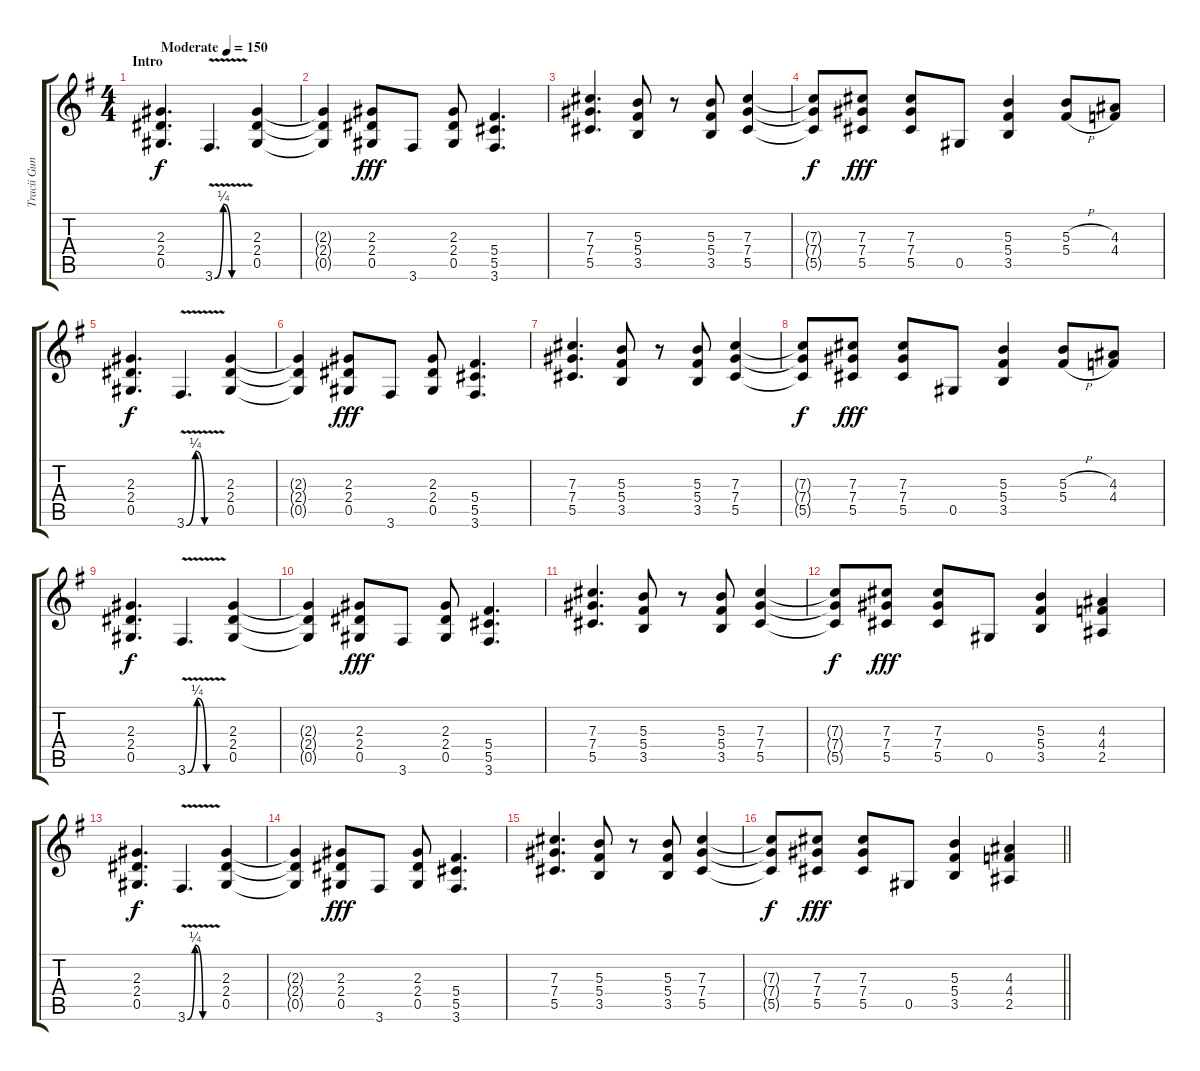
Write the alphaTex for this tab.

\track ("Tracii Guns - Rhytm Guitar" "Tracii Gun") {instrument distortionguitar}
\staff {score tabs}
\tuning (Eb4 Bb3 Gb3 Db3 Ab2 Eb2) {hide}
\ts (4 4)
\section ("" "Intro")
\tempo (150 "Moderate")
\clef g2
\ks g
(2.3 2.4 0.5).4{d dy f instrument distortionguitar} 3.6{be (custom 0 0 15 1 30 0 60 0) v}.4{d} (2.3 2.4 0.5).4 |
(2.3{t} 2.4{t} 0.5{t}).4 (2.3 2.4 0.5).8{dy fff} 3.6.8 (2.3 2.4 0.5).8 (5.4 5.5 3.6).4{d} |
(7.3 7.4 5.5).4{d} (5.3 5.4 3.5).8 r.8 (5.3 5.4 3.5).8 (7.3 7.4 5.5).4 |
(7.3{t} 7.4{t} 5.5{t}).8{dy f} (7.3 7.4 5.5).8{dy fff} (7.3 7.4 5.5).8 0.5.8 (5.3 5.4 3.5).4 (5.3{h} 5.4{h}).8 (4.3 4.4).8 |
(2.3 2.4 0.5).4{d dy f} 3.6{be (custom 0 0 15 1 30 0 60 0) v}.4{d} (2.3 2.4 0.5).4 |
(2.3{t} 2.4{t} 0.5{t}).4 (2.3 2.4 0.5).8{dy fff} 3.6.8 (2.3 2.4 0.5).8 (5.4 5.5 3.6).4{d} |
(7.3 7.4 5.5).4{d} (5.3 5.4 3.5).8 r.8 (5.3 5.4 3.5).8 (7.3 7.4 5.5).4 |
(7.3{t} 7.4{t} 5.5{t}).8{dy f} (7.3 7.4 5.5).8{dy fff} (7.3 7.4 5.5).8 0.5.8 (5.3 5.4 3.5).4 (5.3{h} 5.4{h}).8 (4.3 4.4).8 |
(2.3 2.4 0.5).4{d dy f} 3.6{be (custom 0 0 15 1 30 0 60 0) v}.4{d} (2.3 2.4 0.5).4 |
(2.3{t} 2.4{t} 0.5{t}).4 (2.3 2.4 0.5).8{dy fff} 3.6.8 (2.3 2.4 0.5).8 (5.4 5.5 3.6).4{d} |
(7.3 7.4 5.5).4{d} (5.3 5.4 3.5).8 r.8 (5.3 5.4 3.5).8 (7.3 7.4 5.5).4 |
(7.3{t} 7.4{t} 5.5{t}).8{dy f} (7.3 7.4 5.5).8{dy fff} (7.3 7.4 5.5).8 0.5.8 (5.3 5.4 3.5).4 (4.3 4.4 2.5).4 |
(2.3 2.4 0.5).4{d dy f} 3.6{be (custom 0 0 15 1 30 0 60 0) v}.4{d} (2.3 2.4 0.5).4 |
(2.3{t} 2.4{t} 0.5{t}).4 (2.3 2.4 0.5).8{dy fff} 3.6.8 (2.3 2.4 0.5).8 (5.4 5.5 3.6).4{d} |
(7.3 7.4 5.5).4{d} (5.3 5.4 3.5).8 r.8 (5.3 5.4 3.5).8 (7.3 7.4 5.5).4 |
\barLineRight lightlight
(7.3{t} 7.4{t} 5.5{t}).8{dy f} (7.3 7.4 5.5).8{dy fff} (7.3 7.4 5.5).8 0.5.8 (5.3 5.4 3.5).4 (4.3 4.4 2.5).4
